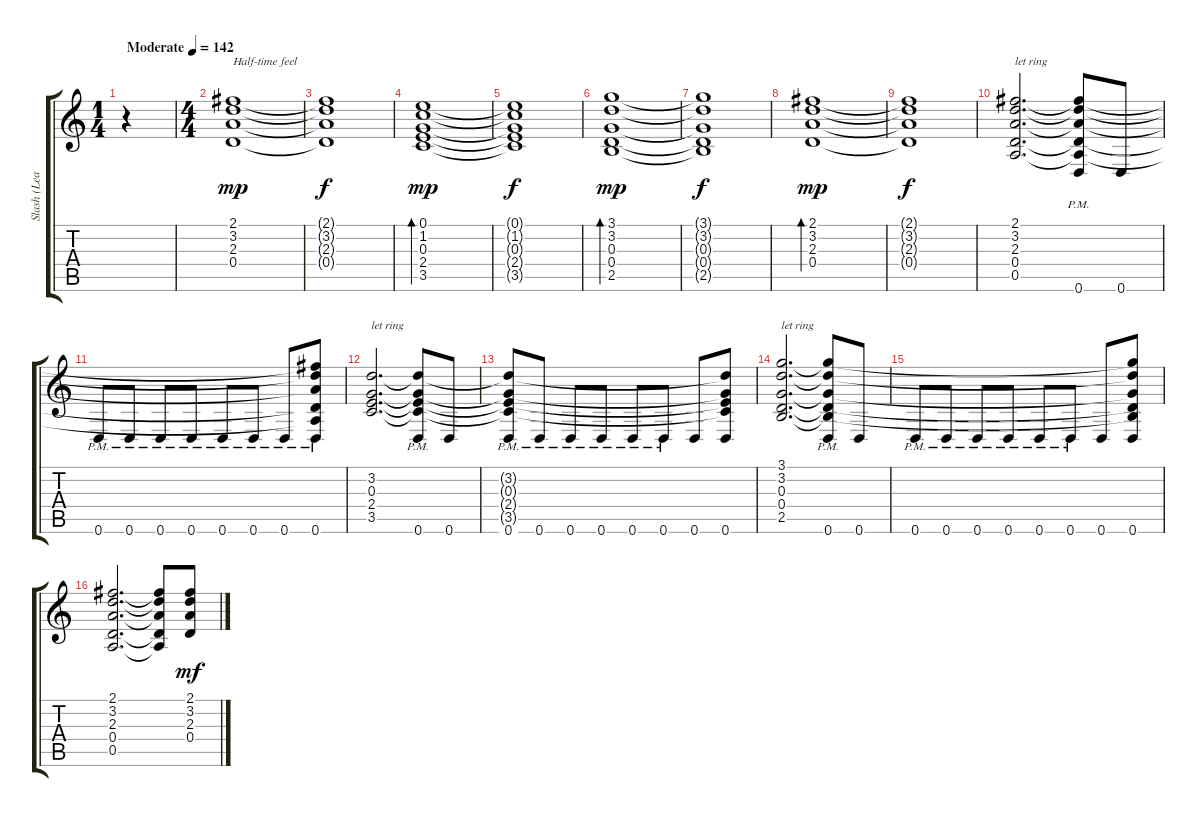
\track ("Slash (Lead Guitar)" "Slash (Lea") {instrument overdrivenguitar}
\staff {score tabs}
\tuning (E4 B3 G3 D3 A2 D2) {hide}
\ts (1 4)
\tempo (142 "Moderate")
\clef g2
\ks c
r.4{dy mp instrument overdrivenguitar} |
\ts (4 4)
(2.1 3.2 2.3 0.4).1{txt "Half-time feel" instrument electricguitarjazz} |
(2.1{t} 3.2{t} 2.3{t} 0.4{t}).1{dy f} |
(0.1 1.2 0.3 2.4 3.5).1{bd 240 dy mp} |
(0.1{t} 1.2{t} 0.3{t} 2.4{t} 3.5{t}).1{dy f} |
(3.1 3.2 0.3 0.4 2.5).1{bd 240 dy mp} |
(3.1{t} 3.2{t} 0.3{t} 0.4{t} 2.5{t}).1{dy f} |
(2.1 3.2 2.3 0.4).1{bd 240 dy mp} |
(2.1{t} 3.2{t} 2.3{t} 0.4{t}).1{dy f} |
(2.1 3.2 2.3 0.4 0.5).2{d txt "let ring" instrument overdrivenguitar} (2.1{t} 3.2{t} 2.3{t} 0.4{t} 0.5{t} 0.6{pm}).8 0.6.8 |
0.6{pm}.8 0.6{pm}.8 0.6{pm}.8 0.6{pm}.8 0.6{pm}.8 0.6{pm}.8 0.6{pm}.8 (2.1{t} 3.2{t} 2.3{t} 0.4{t} 0.5{t} 0.6{pm}).8 |
(3.2 0.3 2.4 3.5).2{d txt "let ring"} (3.2{t} 0.3{t} 2.4{t} 3.5{t} 0.6{pm}).8 0.6.8 |
(3.2{t} 0.3{t} 2.4{t} 3.5{t} 0.6{pm}).8 0.6{pm}.8 0.6{pm}.8 0.6{pm}.8 0.6{pm}.8 0.6{pm}.8 0.6.8 (3.2{t} 0.3{t} 2.4{t} 3.5{t} 0.6).8 |
(3.1 3.2 0.3 0.4 2.5).2{d txt "let ring"} (3.1{t} 3.2{t} 0.3{t} 0.4{t} 2.5{t} 0.6{pm}).8 0.6.8 |
0.6{pm}.8 0.6{pm}.8 0.6{pm}.8 0.6{pm}.8 0.6{pm}.8 0.6{pm}.8 0.6.8 (3.1{t} 3.2{t} 0.3{t} 0.4{t} 2.5{t} 0.6).8 |
(2.1 3.2 2.3 0.4 0.5).2{d} (2.1{t} 3.2{t} 2.3{t} 0.4{t} 0.5{t}).8 (2.1 3.2 2.3 0.4).8{dy mf}
